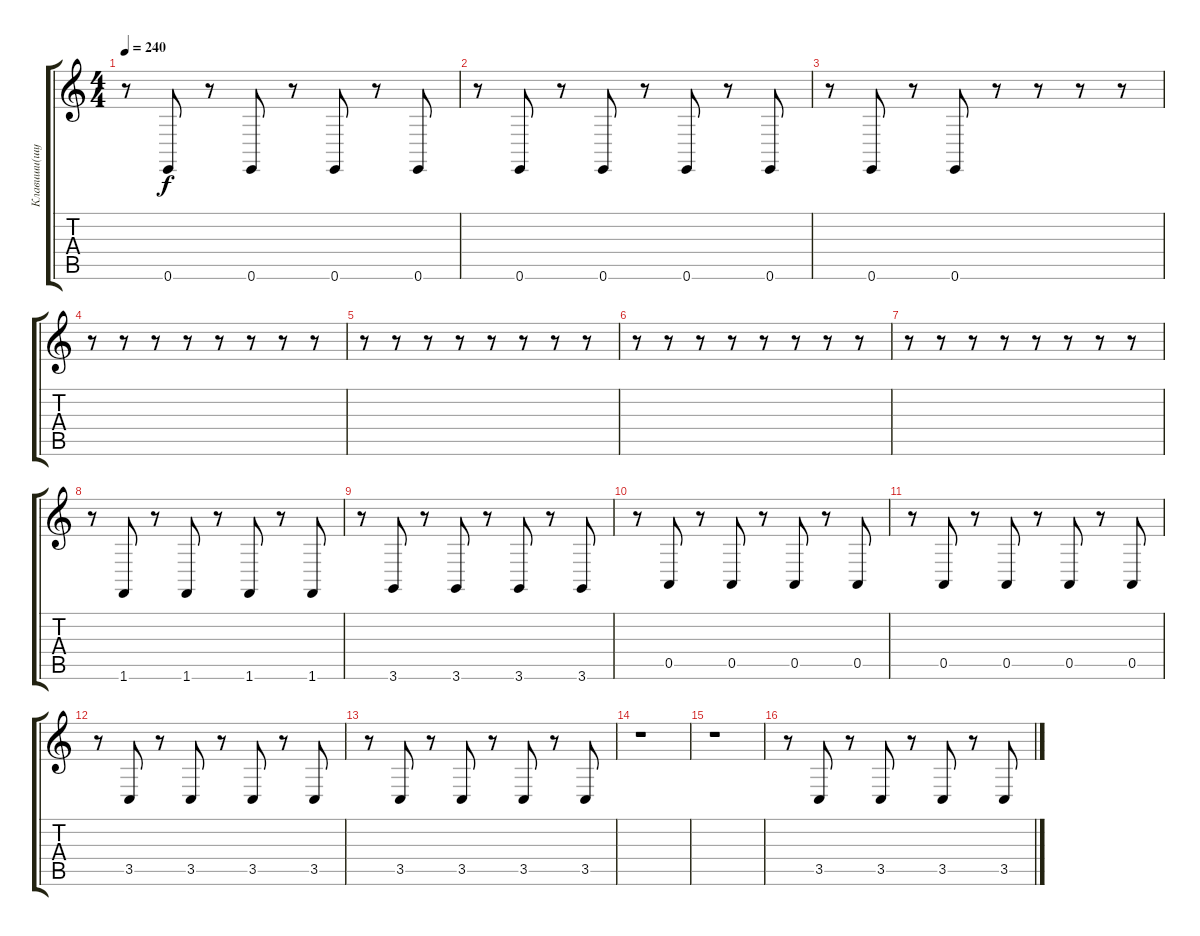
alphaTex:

\track ("Клавиши(шум)" "Клавиши(шу") {instrument clavinet}
\staff {score tabs}
\tuning (E4 B3 G3 D3 A2 E2) {hide}
\ts (4 4)
\tempo 240
\clef g2
\ks c
r.8{dy f} 0.6.8 r.8 0.6.8 r.8 0.6.8 r.8 0.6.8 |
r.8 0.6.8 r.8 0.6.8 r.8 0.6.8 r.8 0.6.8 |
r.8 0.6.8 r.8 0.6.8 r.8 r.8 r.8 r.8 |
r.8 r.8 r.8 r.8 r.8 r.8 r.8 r.8 |
r.8 r.8 r.8 r.8 r.8 r.8 r.8 r.8 |
r.8 r.8 r.8 r.8 r.8 r.8 r.8 r.8 |
r.8 r.8 r.8 r.8 r.8 r.8 r.8 r.8 |
r.8 1.6.8 r.8 1.6.8 r.8 1.6.8 r.8 1.6.8 |
r.8 3.6.8 r.8 3.6.8 r.8 3.6.8 r.8 3.6.8 |
r.8 0.5.8 r.8 0.5.8 r.8 0.5.8 r.8 0.5.8 |
r.8 0.5.8 r.8 0.5.8 r.8 0.5.8 r.8 0.5.8 |
r.8 3.5.8 r.8 3.5.8 r.8 3.5.8 r.8 3.5.8 |
r.8 3.5.8 r.8 3.5.8 r.8 3.5.8 r.8 3.5.8 |
r.1 |
r.1 |
r.8 3.5.8 r.8 3.5.8 r.8 3.5.8 r.8 3.5.8
